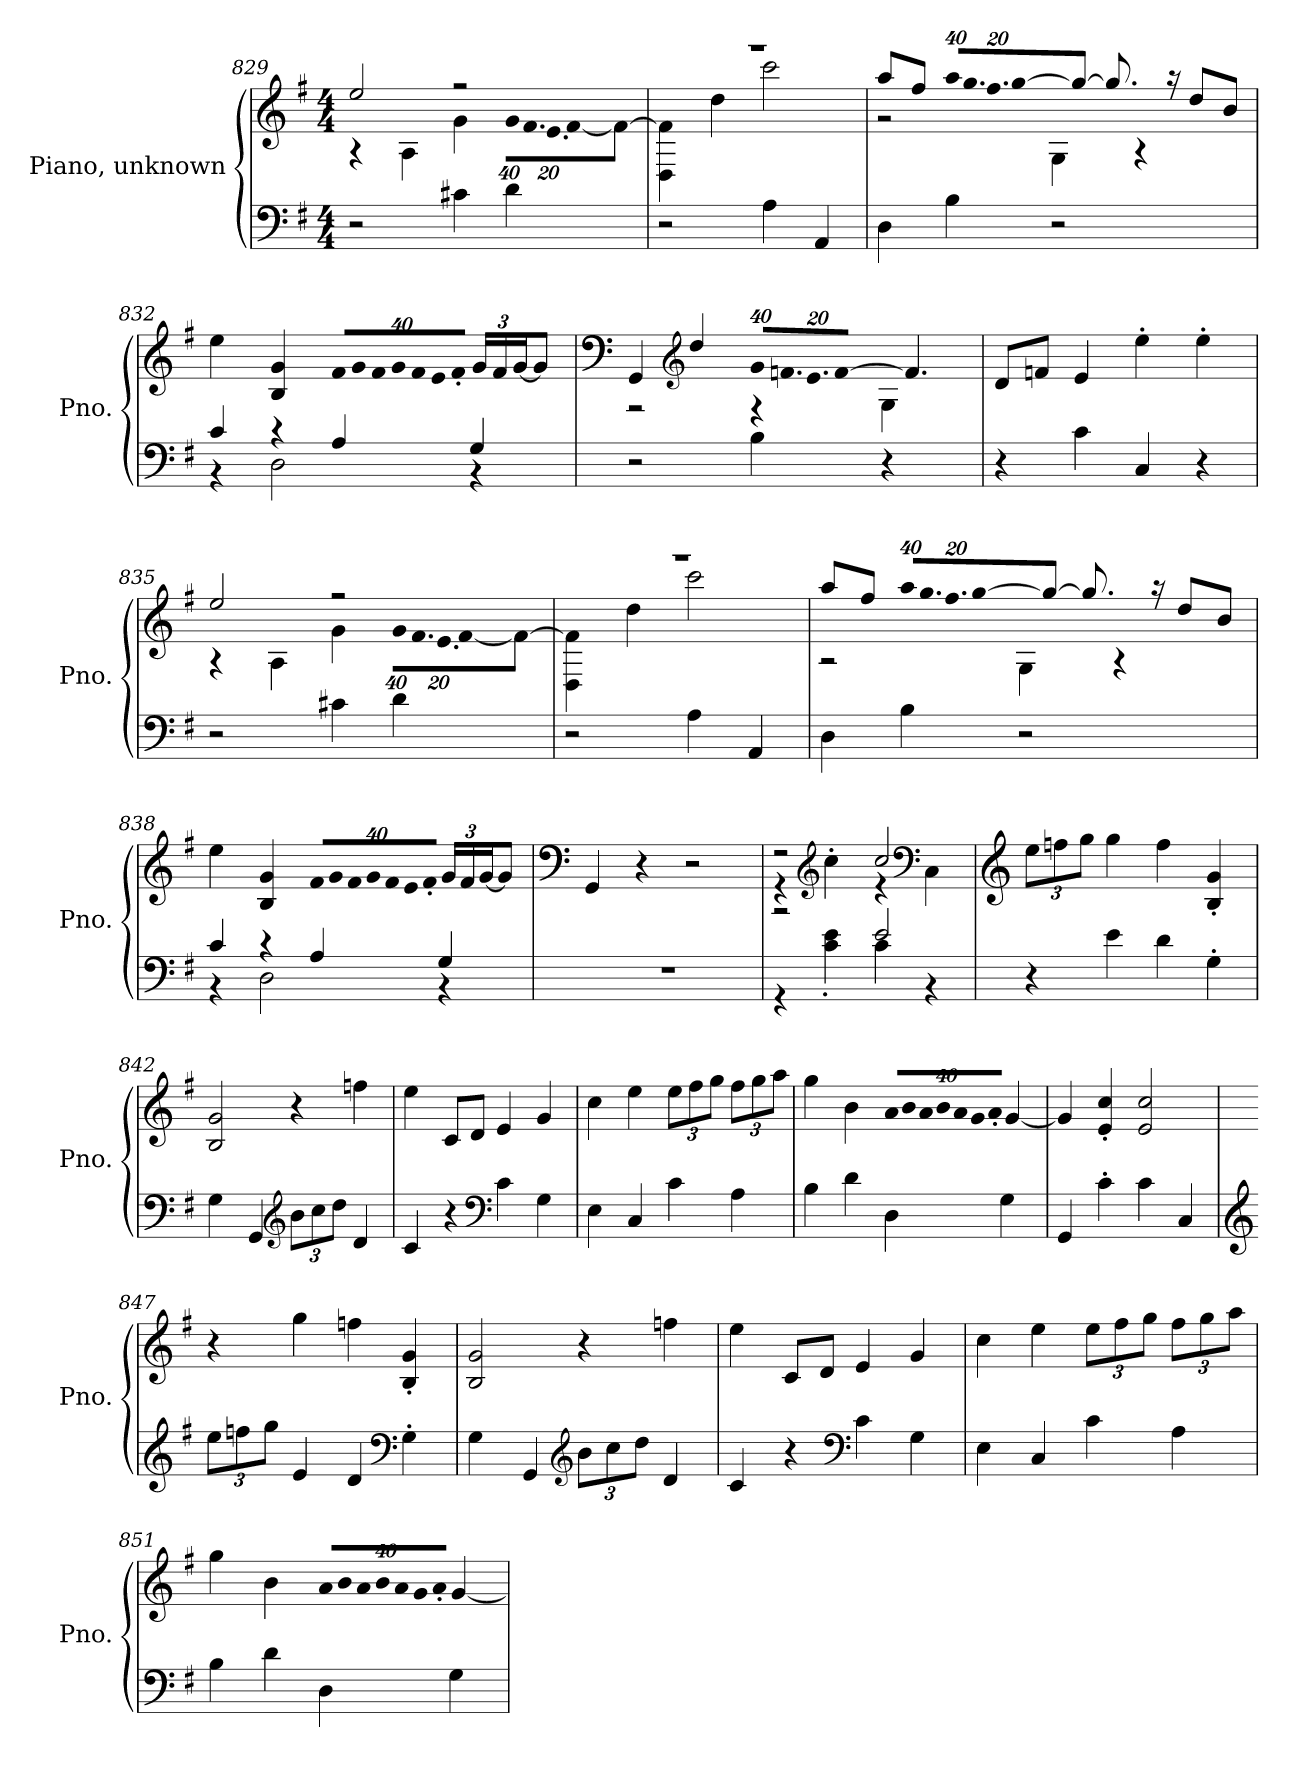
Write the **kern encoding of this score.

**kern	**kern
*part1	*part1
*staff2	*staff1
*I"Piano, unknown	*
*I'Pno.	*
!!LO:LB:g=z
*clefF4	*clefG2
*k[f#]	*k[f#]
*M4/4	*M4/4
=829	=829
*	*^
2r	2ee/	4r
.	.	4A\
4c#X\	2r	4g\
*	*	*Xbrackettup
!	!	!LO:N:vis=32
4d\	.	640%23g\LLL
!	!	!LO:N:vis=64.
.	.	640%17f#\L
!	!	!LO:N:vis=64.
.	.	640%17e\J
!	!	!LO:N:vis=32
.	.	[640%23f#\JJ
.	.	8f#\J_
=830	=830	=830
2r	1r	4D\ 4f#\]
.	.	4dd\
4A\	.	2ccc\
4AA/	.	.
=831	=831	=831
4D\	8aa/L	2r
.	8ff#/J	.
!	!LO:N:vis=32	!
4B\	640%23aa/LLL	.
!	!LO:N:vis=64.	!
.	640%17gg/L	.
!	!LO:N:vis=64.	!
.	640%17ff#/J	.
!	!LO:N:vis=32	!
.	[640%23gg/JJ	.
.	8gg/J_	.
2r	8.gg/]	4G\
.	16r	.
.	8dd/L	4r
.	8b/J	.
*	*v	*v
=832	=832
*^	*
4c/	4r	4ee\
4r	2D\	4B/ 4g/
!	!	!LO:N:vis=32
4A/	.	640%23f#/LLL
!	!	!LO:N:vis=32
.	.	640%23g/
!	!	!LO:N:vis=32
.	.	640%23f#/
!	!	!LO:N:vis=32
.	.	640%23g/
!	!	!LO:N:vis=32
.	.	640%23f#/
!	!	!LO:N:vis=32
.	.	640%23e/
!	!	!LO:N:vis=32
.	.	640%23f#'/JJJ
4G/	4r	.
.	.	24g/LL
.	.	24f#/
.	.	[24g/J
.	.	8g/J]
640ryy	640ryy	.
*v	*v	*
!!LO:LB:g=z
=833	=833
*	*clefF4
*	*^
2r	4GG/	2r
*	*clefG2	*
.	4dd/	.
!	!LO:N:vis=32	!
4B\	640%23g/LLL	4r
!	!LO:N:vis=64.	!
.	640%17fn/L	.
!	!LO:N:vis=64.	!
.	640%17e/J	.
!	!LO:N:vis=32	!
.	[640%23f/JJJ	.
.	4.f/]	.
4r	.	4G\
*	*v	*v
=834	=834
4r	8d/L
.	8fn/J
4c\	4e/
4C/	4ee'\
4r	4ee'\
=835	=835
*	*^
2r	2ee/	4r
.	.	4A\
4c#X\	2r	4g\
!	!	!LO:N:vis=32
4d\	.	640%23g\LLL
!	!	!LO:N:vis=64.
.	.	640%17f#\L
!	!	!LO:N:vis=64.
.	.	640%17e\J
!	!	!LO:N:vis=32
.	.	[640%23f#\JJ
.	.	8f#\J_
=836	=836	=836
2r	1r	4D\ 4f#\]
.	.	4dd\
4A\	.	2ccc\
4AA/	.	.
!!LO:LB:g=z	!!
=837	=837	=837
4D\	8aa/L	2r
.	8ff#/J	.
!	!LO:N:vis=32	!
4B\	640%23aa/LLL	.
!	!LO:N:vis=64.	!
.	640%17gg/L	.
!	!LO:N:vis=64.	!
.	640%17ff#/J	.
!	!LO:N:vis=32	!
.	[640%23gg/JJ	.
.	8gg/J_	.
2r	8.gg/]	4G\
.	16r	.
.	8dd/L	4r
.	8b/J	.
*	*v	*v
=838	=838
*^	*
4c/	4r	4ee\
4r	2D\	4B/ 4g/
!	!	!LO:N:vis=32
4A/	.	640%23f#/LLL
!	!	!LO:N:vis=32
.	.	640%23g/
!	!	!LO:N:vis=32
.	.	640%23f#/
!	!	!LO:N:vis=32
.	.	640%23g/
!	!	!LO:N:vis=32
.	.	640%23f#/
!	!	!LO:N:vis=32
.	.	640%23e/
!	!	!LO:N:vis=32
.	.	640%23f#'/JJJ
4G/	4r	.
.	.	24g/LL
.	.	24f#/
.	.	[24g/J
.	.	8g/J]
640ryy	640ryy	.
*v	*v	*
=839	=839
*	*clefF4
1r	4GG/
.	4r
.	2r
=840	=840
*^	*^
2r	4r	2r	4r
*	*	*clefG2	*
.	4c\' 4e\'	.	4cc'\
2e/	4c\	2cc/	4r
*	*	*clefF4	*
.	4r	.	4C\
*v	*v	*	*
*	*v	*v
!!LO:LB:g=z
=841	=841
*	*clefG2
4r	12ee\L
.	12ffn\
.	12gg\J
4e\	4gg\
4d\	4ff\
4G'\	4B/' 4g/'
=842	=842
4G\	2B/ 2g/
4GG/	.
*clefG2	*
*Xbrackettup	*
12b\L	4r
12cc\	.
12dd\J	.
4d/	4ffn\
=843	=843
4c/	4ee\
4r	8c/L
.	8d/J
*clefF4	*
4c\	4e/
4G\	4g/
=844	=844
4E\	4cc\
4C/	4ee\
4c\	12ee\L
.	12ff#\
.	12gg\J
4A\	12ff#\L
.	12gg\
.	12aa\J
=845	=845
4B\	4gg\
4d\	4b\
!	!LO:N:vis=32
4D\	640%23a/LLL
!	!LO:N:vis=32
.	640%23b/
!	!LO:N:vis=32
.	640%23a/
!	!LO:N:vis=32
.	640%23b/
!	!LO:N:vis=32
.	640%23a/
!	!LO:N:vis=32
.	640%23g/
!	!LO:N:vis=32
.	640%23a'/JJJ
4G\	.
.	[4g/
640ryy	.
!!LO:LB:g=z
=846	=846
4GG/	4g/]
4c'\	4e/' 4cc/'
4c\	2e/ 2cc/
4C/	.
=847	=847
*clefG2	*
12ee\L	4r
12ffn\	.
12gg\J	.
4e/	4gg\
4d/	4ffn\
*clefF4	*
4G'\	4B/' 4g/'
=848	=848
4G\	2B/ 2g/
4GG/	.
*clefG2	*
12b\L	4r
12cc\	.
12dd\J	.
4d/	4ffn\
=849	=849
4c/	4ee\
4r	8c/L
.	8d/J
*clefF4	*
4c\	4e/
4G\	4g/
=850	=850
4E\	4cc\
4C/	4ee\
4c\	12ee\L
.	12ff#\
.	12gg\J
4A\	12ff#\L
.	12gg\
.	12aa\J
!!LO:PB:g=z
=851	=851
4B\	4gg\
4d\	4b\
!	!LO:N:vis=32
4D\	640%23a/LLL
!	!LO:N:vis=32
.	640%23b/
!	!LO:N:vis=32
.	640%23a/
!	!LO:N:vis=32
.	640%23b/
!	!LO:N:vis=32
.	640%23a/
!	!LO:N:vis=32
.	640%23g/
!	!LO:N:vis=32
.	640%23a'/JJJ
4G\	.
.	[4g/
640ryy	.
=	=
*-	*-
